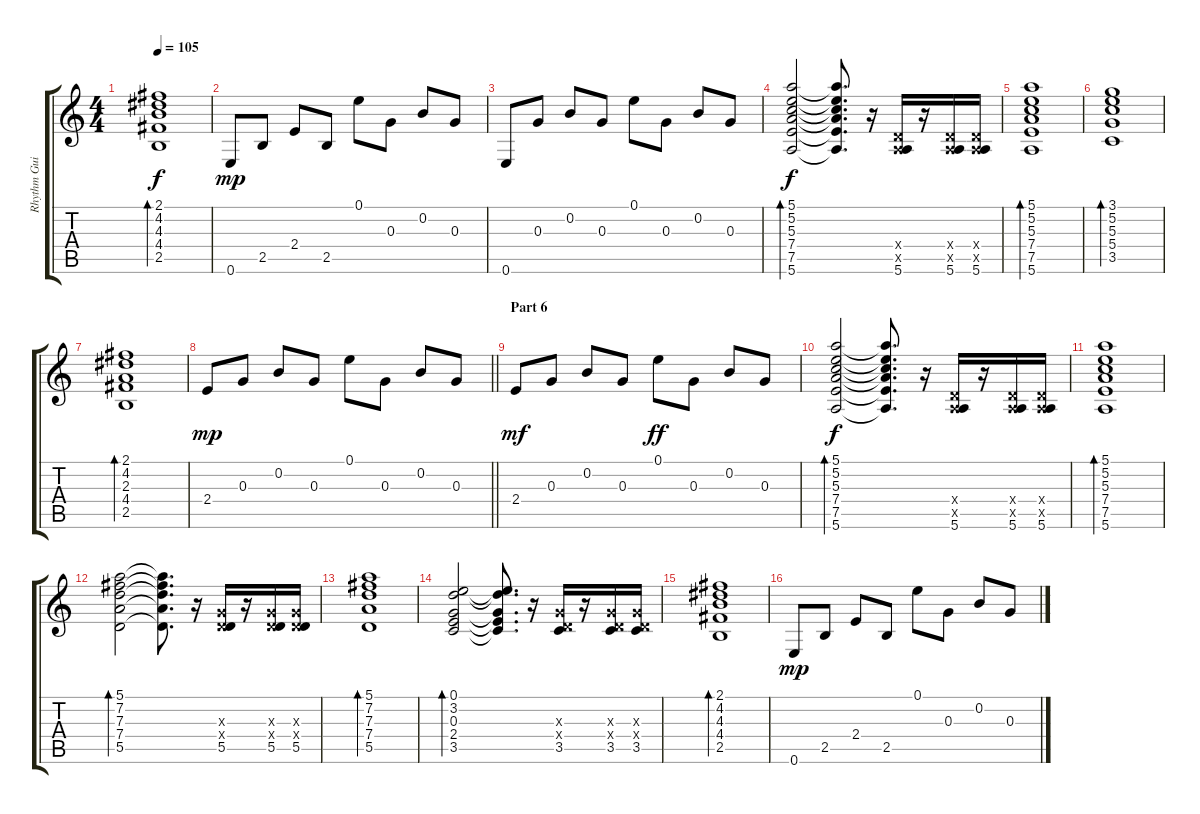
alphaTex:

\track ("Rhythm Guitar" "Rhythm Gui") {instrument electricguitarclean}
\staff {score tabs}
\tuning (E4 B3 G3 D3 A2 E2) {hide}
\ts (4 4)
\tempo 105
\clef g2
\ks c
(2.1 4.2 4.3 4.4 2.5).1{bd 120 dy f} |
0.6.8{dy mp} 2.5.8 2.4.8 2.5.8 0.1.8 0.3.8 0.2.8 0.3.8 |
0.6.8 0.3.8 0.2.8 0.3.8 0.1.8 0.3.8 0.2.8 0.3.8 |
(5.1 5.2 5.3 7.4 7.5 5.6).2{bd 120 dy f} (5.1{t} 5.2{t} 5.3{t} 7.4{t} 7.5{t} 5.6{t}).8{d} r.16 (0.4{x} 0.5{x} 5.6).16 r.16 (0.4{x} 0.5{x} 5.6).16 (0.4{x} 0.5{x} 5.6).16 |
(5.1 5.2 5.3 7.4 7.5 5.6).1{bd 120} |
(3.1 5.2 5.3 5.4 3.5).1{bd 120} |
(2.1 4.2 2.3 4.4 2.5).1{bd 120} |
\barLineRight lightlight
2.4.8{dy mp} 0.3.8 0.2.8 0.3.8 0.1.8 0.3.8 0.2.8 0.3.8 |
\section ("" "Part 6")
2.4.8{dy mf} 0.3.8 0.2.8 0.3.8 0.1.8{dy ff} 0.3.8 0.2.8 0.3.8 |
(5.1 5.2 5.3 7.4 7.5 5.6).2{bd 120 dy f} (5.1{t} 5.2{t} 5.3{t} 7.4{t} 7.5{t} 5.6{t}).8{d} r.16 (0.4{x} 0.5{x} 5.6).16 r.16 (0.4{x} 0.5{x} 5.6).16 (0.4{x} 0.5{x} 5.6).16 |
(5.1 5.2 5.3 7.4 7.5 5.6).1{bd 120} |
(5.1 7.2 7.3 7.4 5.5).2{bd 120} (5.1{t} 7.2{t} 7.3{t} 7.4{t} 5.5{t}).8{d} r.16 (0.3{x} 0.4{x} 5.5).16 r.16 (0.3{x} 0.4{x} 5.5).16 (0.3{x} 0.4{x} 5.5).16 |
(5.1 7.2 7.3 7.4 5.5).1{bd 120} |
(0.1 3.2 0.3 2.4 3.5).2{bd 120} (0.1{t} 3.2{t} 0.3{t} 2.4{t} 3.5{t}).8{d} r.16 (0.3{x} 0.4{x} 3.5).16 r.16 (0.3{x} 0.4{x} 3.5).16 (0.3{x} 0.4{x} 3.5).16 |
(2.1 4.2 4.3 4.4 2.5).1{bd 120} |
0.6.8{dy mp} 2.5.8 2.4.8 2.5.8 0.1.8 0.3.8 0.2.8 0.3.8
